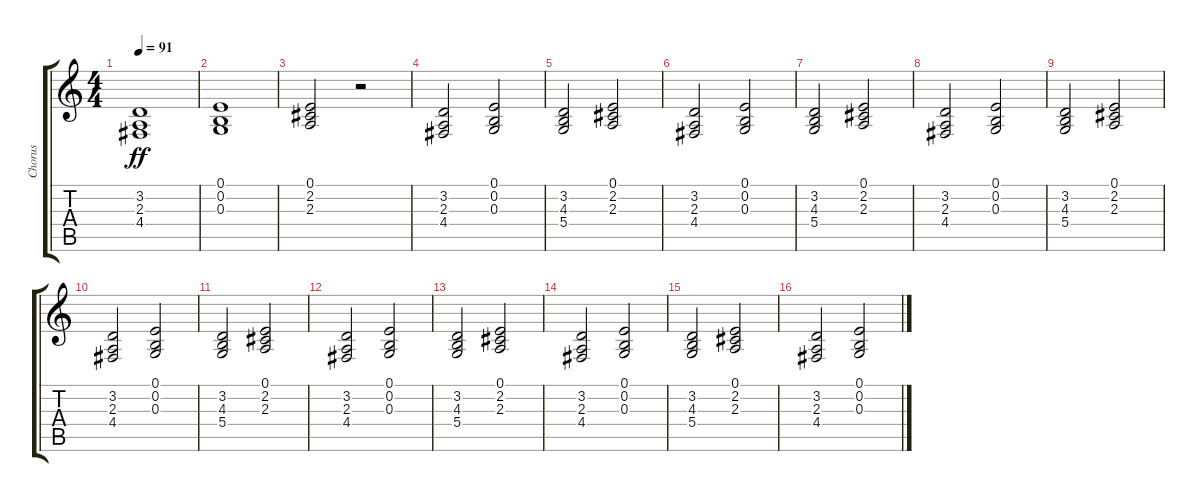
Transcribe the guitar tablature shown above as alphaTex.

\track ("Chorus" "Chorus") {instrument voiceoohs}
\staff {score tabs}
\tuning (E4 B3 G3 D3 A2 E2) {hide}
\ts (4 4)
\tempo 91
\clef g2
\ks c
(3.2 2.3 4.4).1{dy ff} |
(0.1 0.2 0.3).1 |
(0.1 2.2 2.3).2 r.2 |
(3.2 2.3 4.4).2 (0.1 0.2 0.3).2 |
(3.2 4.3 5.4).2 (0.1 2.2 2.3).2 |
(3.2 2.3 4.4).2 (0.1 0.2 0.3).2 |
(3.2 4.3 5.4).2 (0.1 2.2 2.3).2 |
(3.2 2.3 4.4).2 (0.1 0.2 0.3).2 |
(3.2 4.3 5.4).2 (0.1 2.2 2.3).2 |
(3.2 2.3 4.4).2 (0.1 0.2 0.3).2 |
(3.2 4.3 5.4).2 (0.1 2.2 2.3).2 |
(3.2 2.3 4.4).2 (0.1 0.2 0.3).2 |
(3.2 4.3 5.4).2 (0.1 2.2 2.3).2 |
(3.2 2.3 4.4).2 (0.1 0.2 0.3).2 |
(3.2 4.3 5.4).2 (0.1 2.2 2.3).2 |
(3.2 2.3 4.4).2 (0.1 0.2 0.3).2
